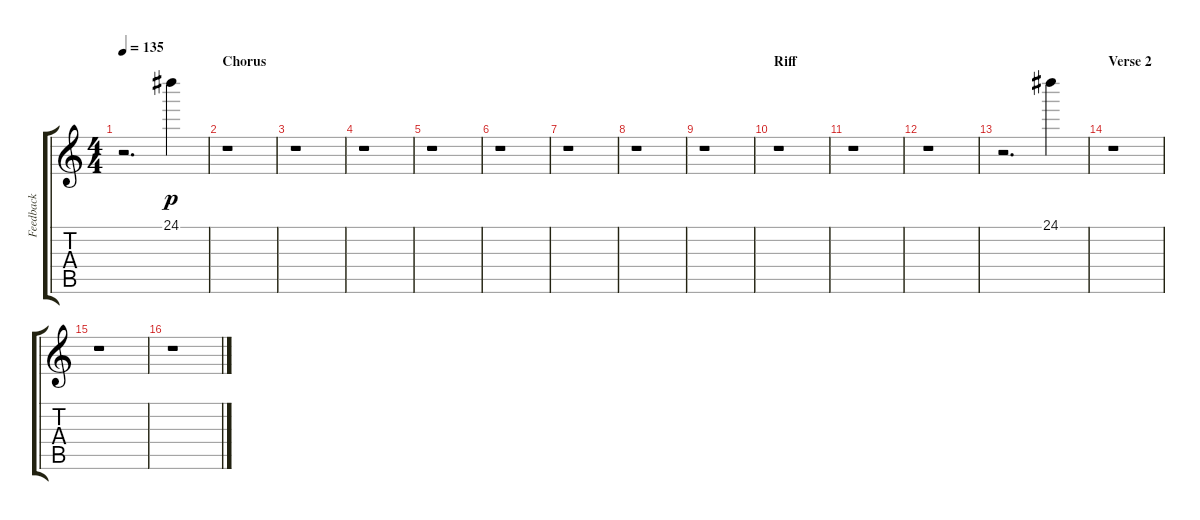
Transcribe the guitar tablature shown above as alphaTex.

\track ("Feedback" "Feedback") {instrument guitarharmonics}
\staff {score tabs}
\tuning (Eb4 Bb3 Gb3 Db3 Ab2 Eb2) {hide}
\ts (4 4)
\tempo 135
\clef g2
\ks c
r.2{d dy p} 24.1.4 |
\section ("" "Chorus")
r.1 |
r.1 |
r.1 |
r.1 |
r.1 |
r.1 |
r.1 |
r.1 |
\section ("" "Riff")
r.1 |
r.1 |
r.1 |
r.2{d} 24.1.4 |
\section ("" "Verse 2")
r.1 |
r.1 |
r.1
